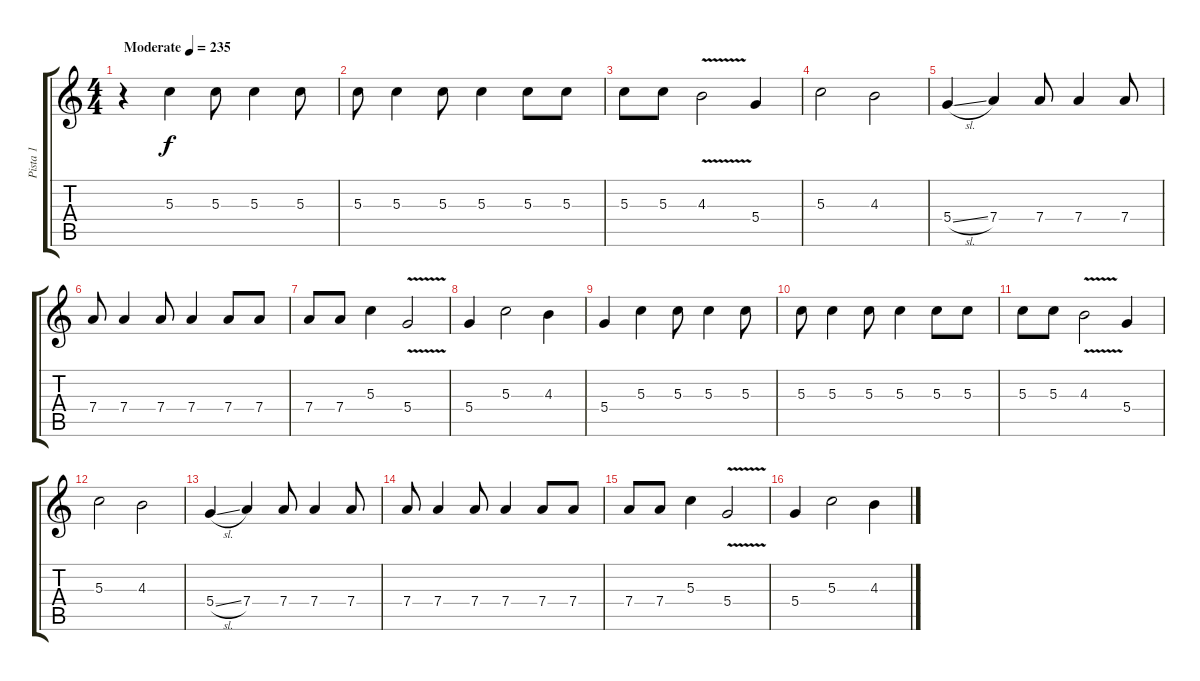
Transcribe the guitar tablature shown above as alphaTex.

\track ("Pista 1" "Pista 1") {instrument overdrivenguitar}
\staff {score tabs}
\tuning (E4 B3 G3 D3 A2 E2) {hide}
\ts (4 4)
\tempo (235 "Moderate")
\clef g2
\ks c
r.4{dy f instrument overdrivenguitar} 5.3.4 5.3.8 5.3.4 5.3.8 |
5.3.8 5.3.4 5.3.8 5.3.4 5.3.8 5.3.8 |
5.3.8 5.3.8 4.3{v}.2 5.4.4 |
5.3.2 4.3.2 |
5.4{sl}.4 7.4.4 7.4.8 7.4.4 7.4.8 |
7.4.8 7.4.4 7.4.8 7.4.4 7.4.8 7.4.8 |
7.4.8 7.4.8 5.3.4 5.4{v}.2 |
5.4.4 5.3.2 4.3.4 |
5.4.4 5.3.4 5.3.8 5.3.4 5.3.8 |
5.3.8 5.3.4 5.3.8 5.3.4 5.3.8 5.3.8 |
5.3.8 5.3.8 4.3{v}.2 5.4.4 |
5.3.2 4.3.2 |
5.4{sl}.4 7.4.4 7.4.8 7.4.4 7.4.8 |
7.4.8 7.4.4 7.4.8 7.4.4 7.4.8 7.4.8 |
7.4.8 7.4.8 5.3.4 5.4{v}.2 |
5.4.4 5.3.2 4.3.4
